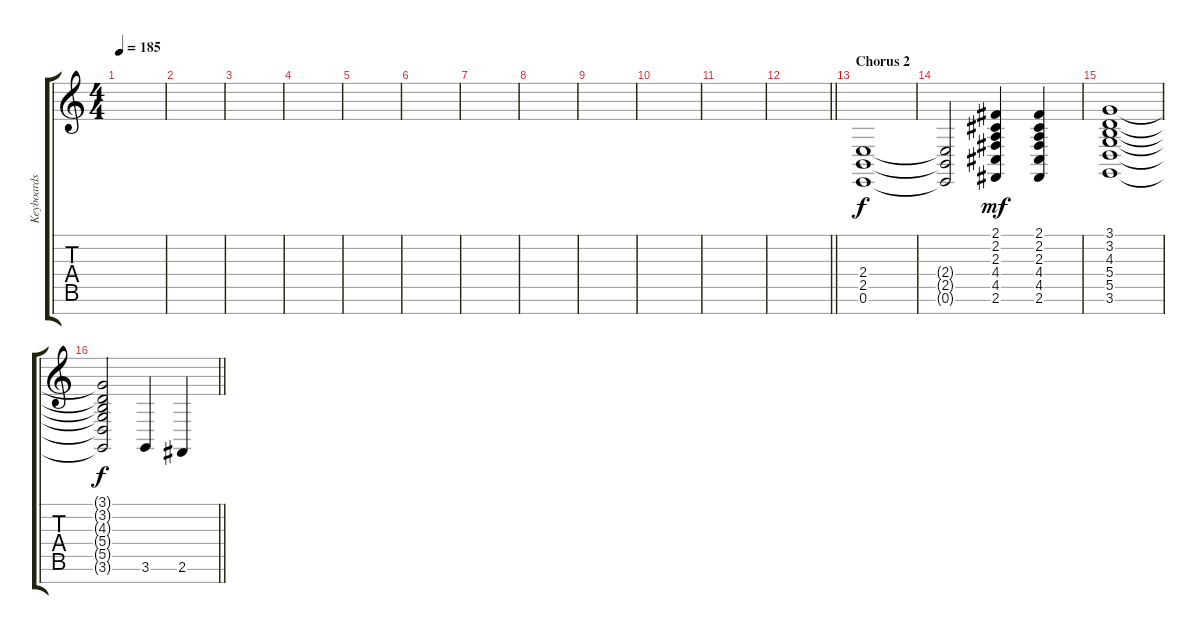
\track ("Keyboards" "Keyboards") {instrument stringensemble1}
\staff {score tabs}
\tuning (E4 B3 G3 D3 A2 E2 B1) {hide}
\ts (4 4)
\tempo 185
\clef g2
\ks c
|
|
|
|
|
|
|
|
|
|
|
\barLineRight lightlight
|
\section ("" "Chorus 2")
(2.4 2.5 0.6).1 |
(2.4{t} 2.5{t} 0.6{t}).2 (2.1 2.2 2.3 4.4 4.5 2.6).4{dy mf} (2.1 2.2 2.3 4.4 4.5 2.6).4 |
(3.1 3.2 4.3 5.4 5.5 3.6).1 |
\barLineRight lightlight
(3.1{t} 3.2{t} 4.3{t} 5.4{t} 5.5{t} 3.6{t}).2{dy f} 3.6.4 2.6.4
